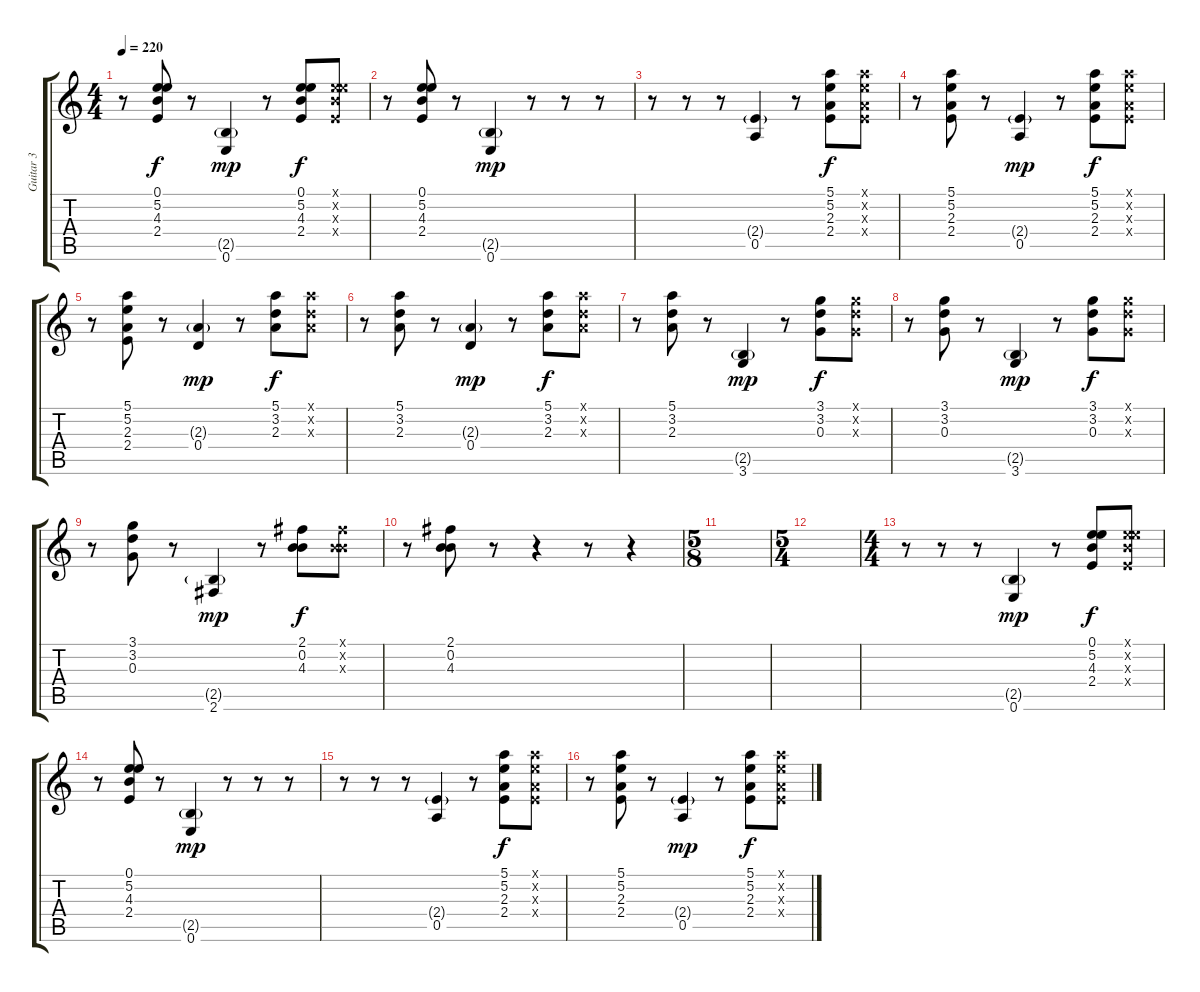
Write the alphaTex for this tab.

\track ("Guitar 3" "Guitar 3") {instrument acousticguitarnylon}
\staff {score tabs}
\tuning (E4 B3 G3 D3 A2 E2) {hide}
\ts (4 4)
\tempo 220
\clef g2
\ks c
r.8{dy f} (0.1 5.2 4.3 2.4).8 r.8 (2.5{g} 0.6).4{dy mp} r.8 (0.1 5.2 4.3 2.4).8{dy f} (0.1{x} 5.2{x} 4.3{x} 2.4{x}).8 |
r.8 (0.1 5.2 4.3 2.4).8 r.8 (2.5{g} 0.6).4{dy mp} r.8 r.8 r.8 |
r.8 r.8 r.8 (2.4{g} 0.5).4 r.8 (5.1 5.2 2.3 2.4).8{dy f} (5.1{x} 5.2{x} 2.3{x} 2.4{x}).8 |
r.8 (5.1 5.2 2.3 2.4).8 r.8 (2.4{g} 0.5).4{dy mp} r.8 (5.1 5.2 2.3 2.4).8{dy f} (5.1{x} 5.2{x} 2.3{x} 2.4{x}).8 |
r.8 (5.1 5.2 2.3 2.4).8 r.8 (2.3{g} 0.4).4{dy mp} r.8 (5.1 3.2 2.3).8{dy f} (5.1{x} 3.2{x} 2.3{x}).8 |
r.8 (5.1 3.2 2.3).8 r.8 (2.3{g} 0.4).4{dy mp} r.8 (5.1 3.2 2.3).8{dy f} (5.1{x} 3.2{x} 2.3{x}).8 |
r.8 (5.1 3.2 2.3).8 r.8 (2.5{g} 3.6).4{dy mp} r.8 (3.1 3.2 0.3).8{dy f} (3.1{x} 3.2{x} 0.3{x}).8 |
r.8 (3.1 3.2 0.3).8 r.8 (2.5{g} 3.6).4{dy mp} r.8 (3.1 3.2 0.3).8{dy f} (3.1{x} 3.2{x} 0.3{x}).8 |
r.8 (3.1 3.2 0.3).8 r.8 (2.5{g} 2.6).4{dy mp} r.8 (2.1 0.2 4.3).8{dy f} (2.1{x} 0.2{x} 4.3{x}).8 |
r.8 (2.1 0.2 4.3).8 r.8 r.4 r.8 r.4 |
\ts (5 8)
|
\ts (5 4)
|
\ts (4 4)
r.8 r.8 r.8 (2.5{g} 0.6).4{dy mp} r.8 (0.1 5.2 4.3 2.4).8{dy f} (0.1{x} 5.2{x} 4.3{x} 2.4{x}).8 |
r.8 (0.1 5.2 4.3 2.4).8 r.8 (2.5{g} 0.6).4{dy mp} r.8 r.8 r.8 |
r.8 r.8 r.8 (2.4{g} 0.5).4 r.8 (5.1 5.2 2.3 2.4).8{dy f} (5.1{x} 5.2{x} 2.3{x} 2.4{x}).8 |
r.8 (5.1 5.2 2.3 2.4).8 r.8 (2.4{g} 0.5).4{dy mp} r.8 (5.1 5.2 2.3 2.4).8{dy f} (5.1{x} 5.2{x} 2.3{x} 2.4{x}).8
